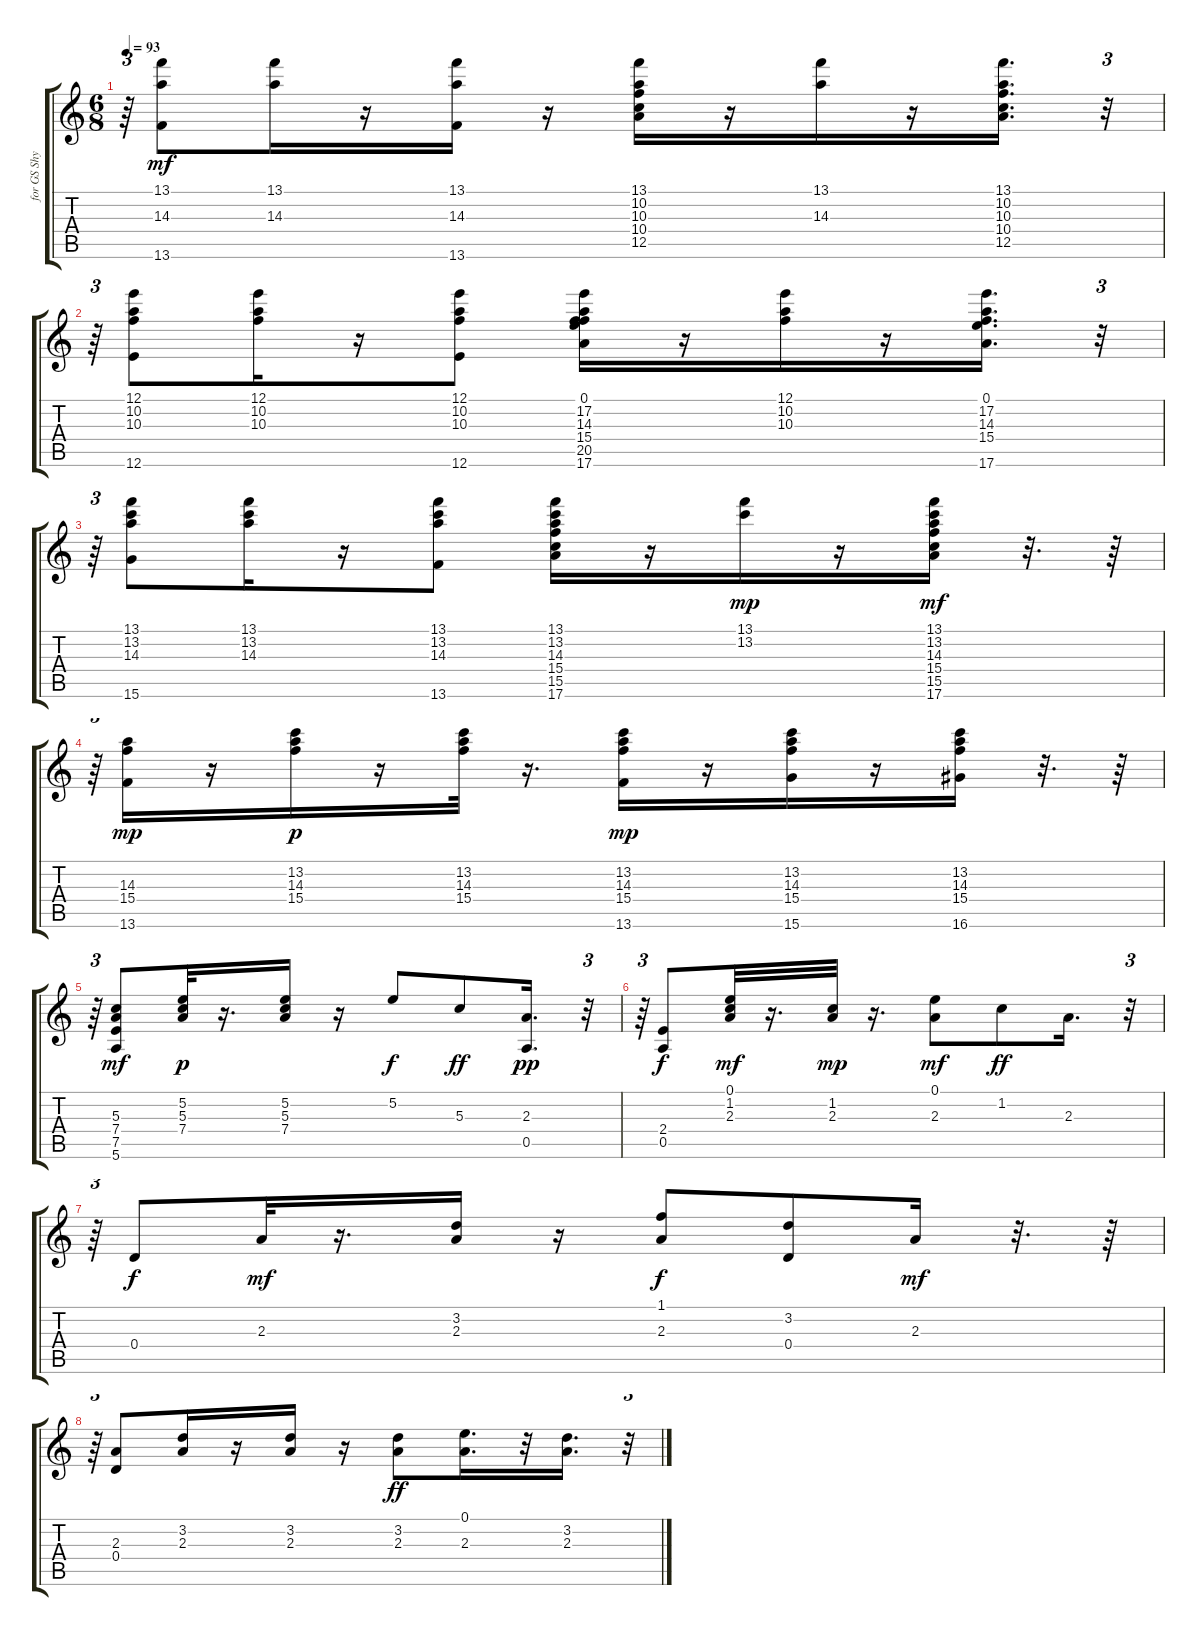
\track ("for GS Shynths)" "for GS Shy") {instrument acousticguitarsteel}
\staff {score tabs}
\tuning (E4 B3 G3 D3 A2 E2) {hide}
\ts (6 8)
\tempo 93
\clef g2
\ks c
r.64{tu (3 2) dy fff} (13.1 14.3 13.6).8{dy mf} (13.1 14.3).16 r.16 (13.1 14.3 13.6).16 r.16 (13.1 10.2 10.3 10.4 12.5).16 r.16 (13.1 14.3).16 r.16 (13.1 10.2 10.3 10.4 12.5).16{d} r.32{tu (3 2)} |
r.64{tu (3 2)} (12.1 10.2 10.3 12.6).8 (12.1 10.2 10.3).16 r.16 (12.1 10.2 10.3 12.6).8 (0.1 17.2 14.3 15.4 20.5 17.6).16 r.16 (12.1 10.2 10.3).16 r.16 (0.1 17.2 14.3 15.4 17.6).16{d} r.32{tu (3 2)} |
r.64{tu (3 2)} (13.1 13.2 14.3 15.6).8 (13.1 13.2 14.3).16 r.16 (13.1 13.2 14.3 13.6).8 (13.1 13.2 14.3 15.4 15.5 17.6).16 r.16 (13.1 13.2).16{dy mp} r.16 (13.1 13.2 14.3 15.4 15.5 17.6).16{dy mf} r.32{d} r.64 |
r.64{tu (3 2)} (14.3 15.4 13.6).16{dy mp} r.16 (13.2 14.3 15.4).16{dy p} r.16 (13.2 14.3 15.4).32 r.16{d} (13.2 14.3 15.4 13.6).16{dy mp} r.16 (13.2 14.3 15.4 15.6).16 r.16 (13.2 14.3 15.4 16.6).16 r.32{d} r.64 |
r.64{tu (3 2)} (5.3 7.4 7.5 5.6).8{dy mf} (5.2 5.3 7.4).32{dy p} r.16{d} (5.2 5.3 7.4).16 r.16 5.2.8{dy f} 5.3.8{dy ff} (2.3 0.5).16{d dy pp} r.32{tu (3 2)} |
r.64{tu (3 2)} (2.4 0.5).8{dy f} (0.1 1.2 2.3).32{dy mf} r.16{d} (1.2 2.3).32{dy mp} r.16{d} (0.1 2.3).8{dy mf} 1.2.8{dy ff} 2.3.16{d} r.32{tu (3 2)} |
r.64{tu (3 2)} 0.4.8{dy f} 2.3.32{dy mf} r.16{d} (3.2 2.3).16 r.16 (1.1 2.3).8{dy f} (3.2 0.4).8 2.3.16{dy mf} r.32{d} r.64 |
r.64{tu (3 2)} (2.3 0.4).8 (3.2 2.3).16 r.16 (3.2 2.3).16 r.16 (3.2 2.3).8{dy ff} (0.1 2.3).16{d} r.32 (3.2 2.3).16{d} r.32{tu (3 2)}
